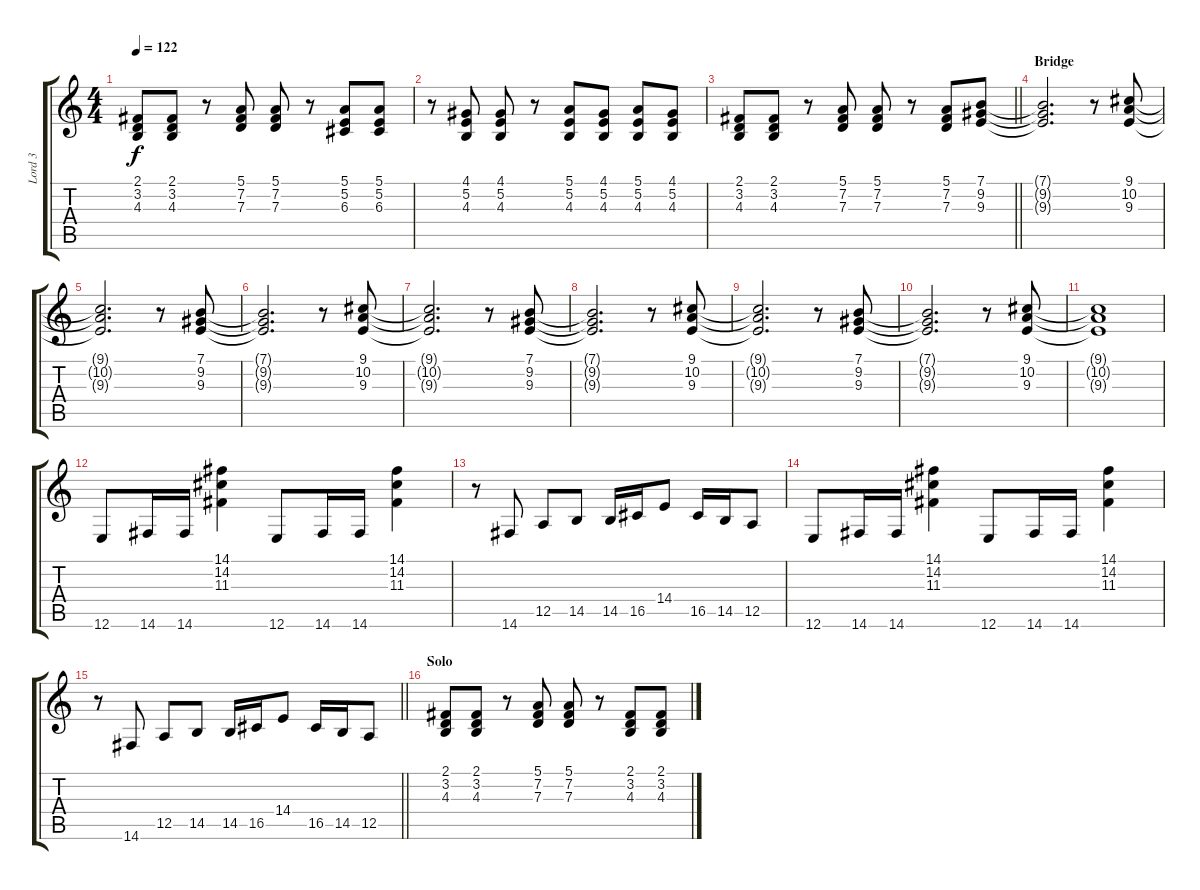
\track ("Lord 3" "Lord 3") {instrument rockorgan}
\staff {score tabs}
\tuning (E4 B3 G3 D3 A2 E2) {hide}
\ts (4 4)
\tempo 122
\clef g2
\ks c
(2.1 3.2 4.3).8{dy f} (2.1 3.2 4.3).8 r.8 (5.1 7.2 7.3).8 (5.1 7.2 7.3).8 r.8 (5.1 5.2 6.3).8 (5.1 5.2 6.3).8 |
r.8 (4.1 5.2 4.3).8 (4.1 5.2 4.3).8 r.8 (5.1 5.2 4.3).8 (4.1 5.2 4.3).8 (5.1 5.2 4.3).8 (4.1 5.2 4.3).8 |
\barLineRight lightlight
(2.1 3.2 4.3).8 (2.1 3.2 4.3).8 r.8 (5.1 7.2 7.3).8 (5.1 7.2 7.3).8 r.8 (5.1 7.2 7.3).8 (7.1 9.2 9.3).8 |
\section ("" "Bridge")
(7.1{t} 9.2{t} 9.3{t}).2{d} r.8 (9.1 10.2 9.3).8 |
(9.1{t} 10.2{t} 9.3{t}).2{d} r.8 (7.1 9.2 9.3).8 |
(7.1{t} 9.2{t} 9.3{t}).2{d} r.8 (9.1 10.2 9.3).8 |
(9.1{t} 10.2{t} 9.3{t}).2{d} r.8 (7.1 9.2 9.3).8 |
(7.1{t} 9.2{t} 9.3{t}).2{d} r.8 (9.1 10.2 9.3).8 |
(9.1{t} 10.2{t} 9.3{t}).2{d} r.8 (7.1 9.2 9.3).8 |
(7.1{t} 9.2{t} 9.3{t}).2{d} r.8 (9.1 10.2 9.3).8 |
(9.1{t} 10.2{t} 9.3{t}).1 |
12.6.8 14.6.16 14.6.16 (14.1 14.2 11.3).4 12.6.8 14.6.16 14.6.16 (14.1 14.2 11.3).4 |
r.8 14.6.8 12.5.8 14.5.8 14.5.16 16.5.16 14.4.8 16.5.16 14.5.16 12.5.8 |
12.6.8 14.6.16 14.6.16 (14.1 14.2 11.3).4 12.6.8 14.6.16 14.6.16 (14.1 14.2 11.3).4 |
\barLineRight lightlight
r.8 14.6.8 12.5.8 14.5.8 14.5.16 16.5.16 14.4.8 16.5.16 14.5.16 12.5.8 |
\section ("" "Solo")
(2.1 3.2 4.3).8 (2.1 3.2 4.3).8 r.8 (5.1 7.2 7.3).8 (5.1 7.2 7.3).8 r.8 (2.1 3.2 4.3).8 (2.1 3.2 4.3).8
